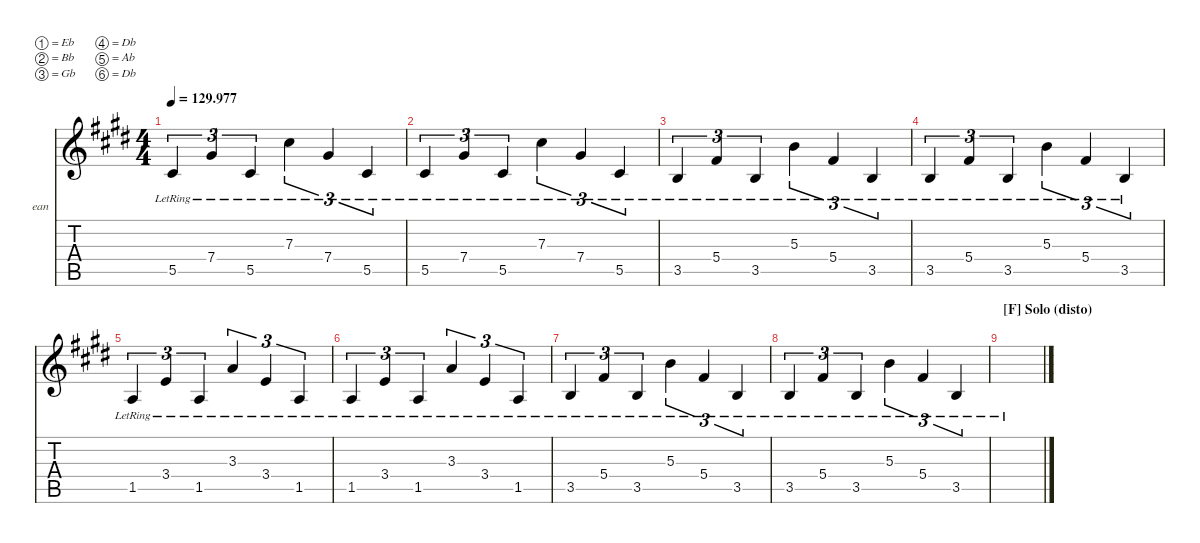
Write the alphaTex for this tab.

\defaultSystemsLayout 4
\hideDynamics
\bracketExtendMode nobrackets
\firstSystemTrackNameOrientation horizontal
\otherSystemsTrackNameOrientation horizontal
\track ("GTR3_Clean" "ean") {defaultSystemsLayout 4 instrument distortionguitar}
\staff {score tabs}
\tuning (Eb4 Bb3 Gb3 Db3 Ab2 Db2)
\ts (4 4)
\tempo
129.977
\accidentals auto
\clef g2
\ottava regular
\simile none
\ks e
5.5{lr}.4{tu (3 2) dy mf} 7.4{lr}.4{tu (3 2)} 5.5{lr}.4{tu (3 2)} 7.3{lr}.4{tu (3 2)} 7.4{lr}.4{tu (3 2)} 5.5{lr}.4{tu (3 2)} |
5.5{lr}.4{tu (3 2)} 7.4{lr}.4{tu (3 2)} 5.5{lr}.4{tu (3 2)} 7.3{lr}.4{tu (3 2)} 7.4{lr}.4{tu (3 2)} 5.5{lr}.4{tu (3 2)} |
3.5{lr}.4{tu (3 2)} 5.4{lr}.4{tu (3 2)} 3.5{lr}.4{tu (3 2)} 5.3{lr}.4{tu (3 2)} 5.4{lr}.4{tu (3 2)} 3.5{lr}.4{tu (3 2)} |
3.5{lr}.4{tu (3 2)} 5.4{lr}.4{tu (3 2)} 3.5{lr}.4{tu (3 2)} 5.3{lr}.4{tu (3 2)} 5.4{lr}.4{tu (3 2)} 3.5{lr}.4{tu (3 2)} |
1.5{lr}.4{tu (3 2)} 3.4{lr}.4{tu (3 2)} 1.5{lr}.4{tu (3 2)} 3.3{lr}.4{tu (3 2)} 3.4{lr}.4{tu (3 2)} 1.5{lr}.4{tu (3 2)} |
1.5{lr}.4{tu (3 2)} 3.4{lr}.4{tu (3 2)} 1.5{lr}.4{tu (3 2)} 3.3{lr}.4{tu (3 2)} 3.4{lr}.4{tu (3 2)} 1.5{lr}.4{tu (3 2)} |
3.5{lr}.4{tu (3 2)} 5.4{lr}.4{tu (3 2)} 3.5{lr}.4{tu (3 2)} 5.3{lr}.4{tu (3 2)} 5.4{lr}.4{tu (3 2)} 3.5{lr}.4{tu (3 2)} |
3.5{lr}.4{tu (3 2)} 5.4{lr}.4{tu (3 2)} 3.5{lr}.4{tu (3 2)} 5.3{lr}.4{tu (3 2)} 5.4{lr}.4{tu (3 2)} 3.5{lr}.4{tu (3 2)} |
\section ("F" "Solo (disto)")
